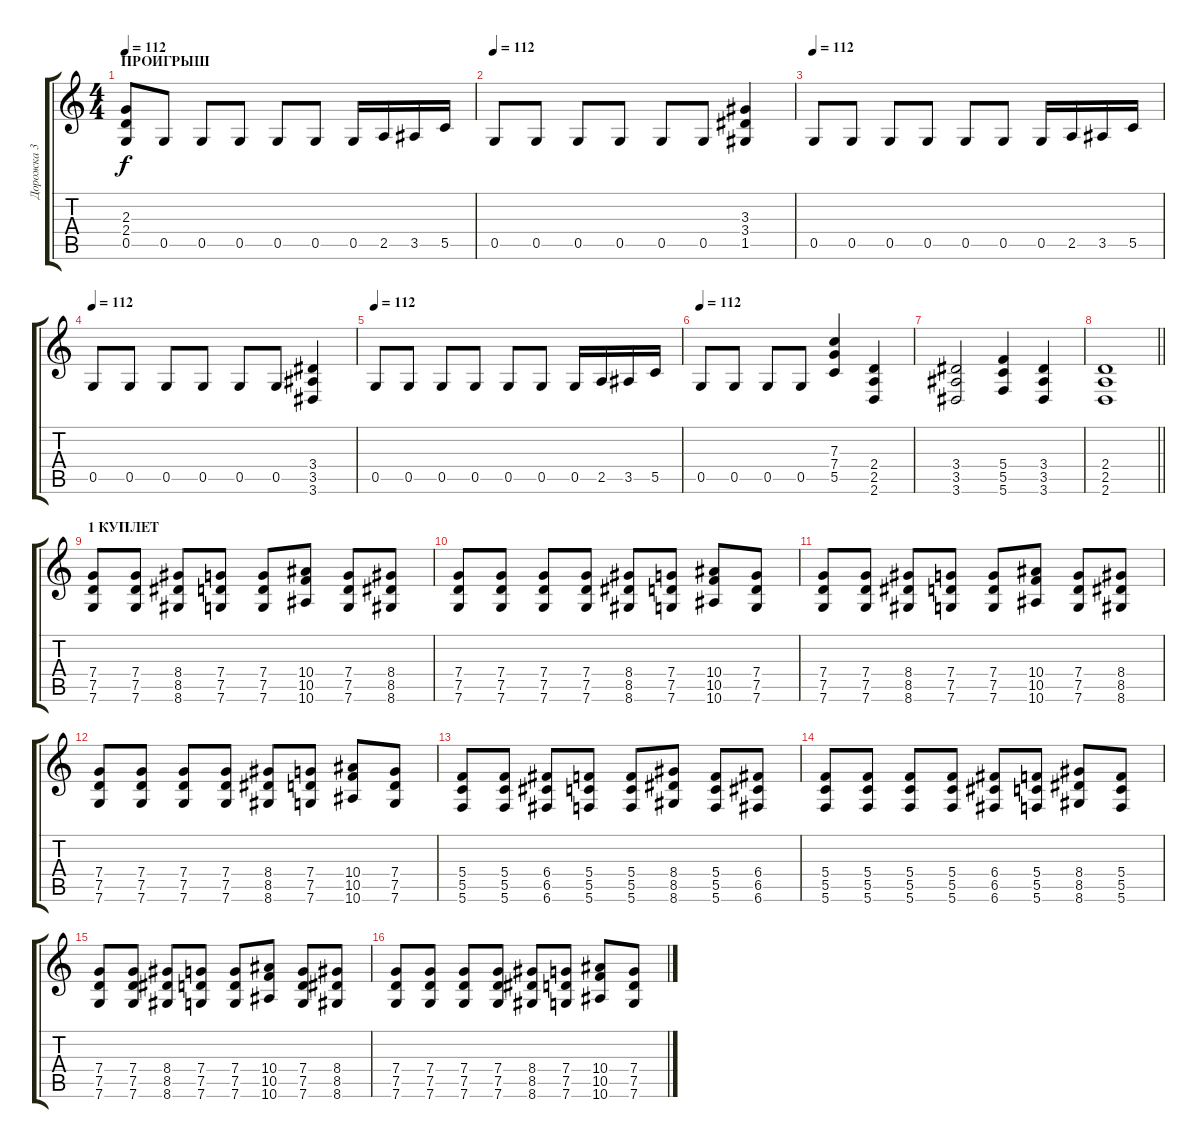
\track ("Дорожка 3" "Дорожка 3") {instrument distortionguitar}
\staff {score tabs}
\tuning (D4 A3 F3 C3 G2 C2) {hide}
\ts (4 4)
\section ("" "ПРОИГРЫШ")
\tempo 112
\clef g2
\ks c
(2.3 2.4 0.5).8{dy f} 0.5.8 0.5.8 0.5.8 0.5.8 0.5.8 0.5.16 2.5.16 3.5.16 5.5.16 |
\tempo 112
0.5.8 0.5.8 0.5.8 0.5.8 0.5.8 0.5.8 (3.3 3.4 1.5).4 |
\tempo 112
0.5.8 0.5.8 0.5.8 0.5.8 0.5.8 0.5.8 0.5.16 2.5.16 3.5.16 5.5.16 |
\tempo 112
0.5.8 0.5.8 0.5.8 0.5.8 0.5.8 0.5.8 (3.4 3.5 3.6).4 |
\tempo 112
0.5.8 0.5.8 0.5.8 0.5.8 0.5.8 0.5.8 0.5.16 2.5.16 3.5.16 5.5.16 |
\tempo 112
0.5.8 0.5.8 0.5.8 0.5.8 (7.3 7.4 5.5).4 (2.4 2.5 2.6).4 |
(3.4 3.5 3.6).2 (5.4 5.5 5.6).4 (3.4 3.5 3.6).4 |
\barLineRight lightlight
(2.4 2.5 2.6).1 |
\section ("" "1 КУПЛЕТ")
(7.4 7.5 7.6).8 (7.4 7.5 7.6).8 (8.4 8.5 8.6).8 (7.4 7.5 7.6).8 (7.4 7.5 7.6).8 (10.4 10.5 10.6).8 (7.4 7.5 7.6).8 (8.4 8.5 8.6).8 |
(7.4 7.5 7.6).8 (7.4 7.5 7.6).8 (7.4 7.5 7.6).8 (7.4 7.5 7.6).8 (8.4 8.5 8.6).8 (7.4 7.5 7.6).8 (10.4 10.5 10.6).8 (7.4 7.5 7.6).8 |
(7.4 7.5 7.6).8 (7.4 7.5 7.6).8 (8.4 8.5 8.6).8 (7.4 7.5 7.6).8 (7.4 7.5 7.6).8 (10.4 10.5 10.6).8 (7.4 7.5 7.6).8 (8.4 8.5 8.6).8 |
(7.4 7.5 7.6).8 (7.4 7.5 7.6).8 (7.4 7.5 7.6).8 (7.4 7.5 7.6).8 (8.4 8.5 8.6).8 (7.4 7.5 7.6).8 (10.4 10.5 10.6).8 (7.4 7.5 7.6).8 |
(5.4 5.5 5.6).8 (5.4 5.5 5.6).8 (6.4 6.5 6.6).8 (5.4 5.5 5.6).8 (5.4 5.5 5.6).8 (8.4 8.5 8.6).8 (5.4 5.5 5.6).8 (6.4 6.5 6.6).8 |
(5.4 5.5 5.6).8 (5.4 5.5 5.6).8 (5.4 5.5 5.6).8 (5.4 5.5 5.6).8 (6.4 6.5 6.6).8 (5.4 5.5 5.6).8 (8.4 8.5 8.6).8 (5.4 5.5 5.6).8 |
(7.4 7.5 7.6).8 (7.4 7.5 7.6).8 (8.4 8.5 8.6).8 (7.4 7.5 7.6).8 (7.4 7.5 7.6).8 (10.4 10.5 10.6).8 (7.4 7.5 7.6).8 (8.4 8.5 8.6).8 |
(7.4 7.5 7.6).8 (7.4 7.5 7.6).8 (7.4 7.5 7.6).8 (7.4 7.5 7.6).8 (8.4 8.5 8.6).8 (7.4 7.5 7.6).8 (10.4 10.5 10.6).8 (7.4 7.5 7.6).8
